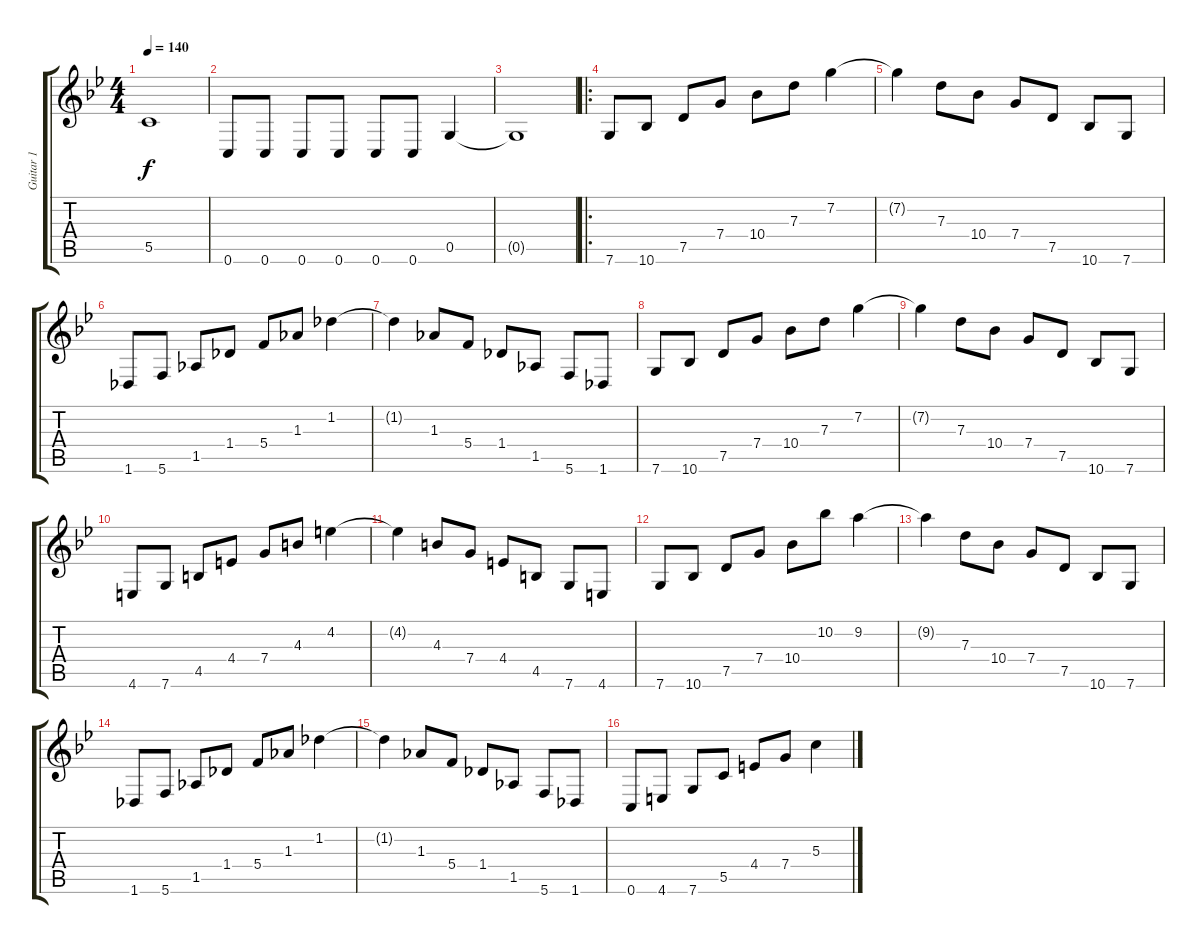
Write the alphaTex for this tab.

\track ("Guitar 1" "Guitar 1") {instrument overdrivenguitar}
\staff {score tabs}
\tuning (E4 C4 G3 C3 G2 C2) {hide}
\ts (4 4)
\tempo 140
\clef g2
\ks gminor
5.5{t}.1{dy f} |
0.6.8 0.6.8 0.6.8 0.6.8 0.6.8 0.6.8 0.5.4 |
0.5{t}.1 |
\ro
7.6.8 10.6.8 7.5.8 7.4.8 10.4.8 7.3.8 7.2.4 |
7.2{t}.4 7.3.8 10.4.8 7.4.8 7.5.8 10.6.8 7.6.8 |
1.6.8 5.6.8 1.5.8 1.4.8 5.4.8 1.3.8 1.2.4 |
1.2{t}.4 1.3.8 5.4.8 1.4.8 1.5.8 5.6.8 1.6.8 |
7.6.8 10.6.8 7.5.8 7.4.8 10.4.8 7.3.8 7.2.4 |
7.2{t}.4 7.3.8 10.4.8 7.4.8 7.5.8 10.6.8 7.6.8 |
4.6.8 7.6.8 4.5.8 4.4.8 7.4.8 4.3.8 4.2.4 |
4.2{t}.4 4.3.8 7.4.8 4.4.8 4.5.8 7.6.8 4.6.8 |
7.6.8 10.6.8 7.5.8 7.4.8 10.4.8 10.2.8 9.2.4 |
9.2{t}.4 7.3.8 10.4.8 7.4.8 7.5.8 10.6.8 7.6.8 |
1.6.8 5.6.8 1.5.8 1.4.8 5.4.8 1.3.8 1.2.4 |
1.2{t}.4 1.3.8 5.4.8 1.4.8 1.5.8 5.6.8 1.6.8 |
0.6.8 4.6.8 7.6.8 5.5.8 4.4.8 7.4.8 5.3.4
